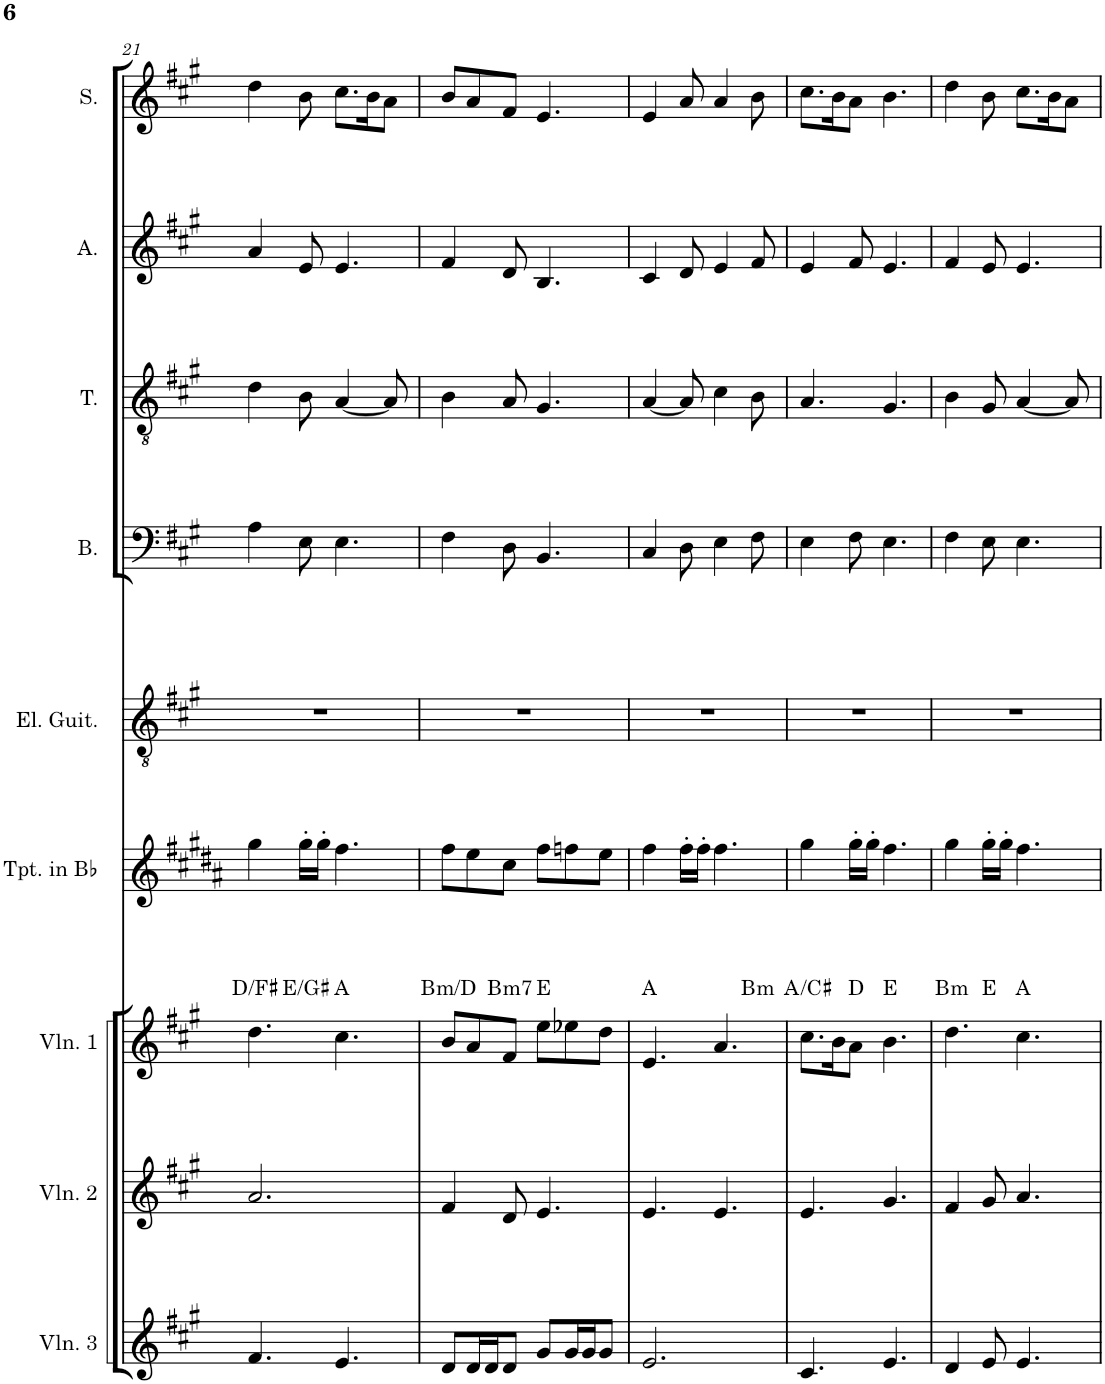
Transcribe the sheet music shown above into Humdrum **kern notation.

**kern	**kern	**kern	**harte	**kern	**kern	**kern	**kern	**kern	**kern
*part9	*part8	*part7	*part7	*part6	*part5	*part4	*part3	*part2	*part1
*staff9	*staff8	*staff7	*	*staff6	*staff5	*staff4	*staff3	*staff2	*staff1
*I"Violin 3	*I"Violin 2	*I"Violin 1	*	*I"Trumpet in Bb	*I"Electric Guitar	*I"Bass	*I"Tenor	*I"Alto	*I"Soprano
*I'Vln. 3	*I'Vln. 2	*I'Vln. 1	*	*I'Tpt. in Bb	*I'El. Guit.	*I'B.	*I'T.	*I'A.	*I'S.
!!LO:PB:g=z
*clefG2	*clefG2	*clefG2	*	*clefG2	*clefGv2	*clefF4	*clefGv2	*clefG2	*clefG2
*	*	*	*	*Trd1c2	*	*	*	*	*
*k[f#c#g#]	*k[f#c#g#]	*k[f#c#g#]	*	*k[f#c#g#d#a#]	*k[f#c#g#]	*k[f#c#g#]	*k[f#c#g#]	*k[f#c#g#]	*k[f#c#g#]
*M6/8	*M6/8	*M6/8	*	*M6/8	*M6/8	*M6/8	*M6/8	*M6/8	*M6/8
=21	=21	=21	=21	=21	=21	=21	=21	=21	=21
*	*	*^	*	*	*	*	*	*	*
4.f#/	2.a/	4.dd\	4ryy	D:maj/3	4gg#\	2.r	4A\	4d\	4a/	4dd\
.	.	.	2ryy	E:maj/3	16gg#'\LL	.	8E\	8B\	8e/	8b\
.	.	.	.	.	16gg#'\JJ	.	.	.	.	.
4.e/	.	4.cc#\	.	A:maj	4.ff#\	.	4.E\	[4A/	4.e/	8.cc#\L
.	.	.	.	.	.	.	.	.	.	16b\K
.	.	.	.	.	.	.	.	8A/]	.	8a\J
=22	=22	=22	=22	=22	=22	=22	=22	=22	=22	=22
!	!	!	!	!LO:H:kt=m	!	!	!	!	!	!
*	*	*v	*v	*	*	*	*	*	*	*
8d/L	4f#/	8b/L	B:min/b3	8ff#\L	2.r	4F#\	4B\	4f#/	8b/L
16d/L	.	8a/	.	8ee\	.	.	.	.	8a/
16d/J	.	.	.	.	.	.	.	.	.
!	!	!	!LO:H:kt=m7	!	!	!	!	!	!
8d/J	8d/	8f#/J	B:min7	8cc#\J	.	8D\	8A/	8d/	8f#/J
8g#/L	4.e/	8ee\L	E:maj	8ff#\L	.	4.BB/	4.G#/	4.B/	4.e/
16g#/L	.	8ee-X\	.	8ffn\	.	.	.	.	.
16g#/J	.	.	.	.	.	.	.	.	.
8g#/J	.	8dd\J	.	8ee\J	.	.	.	.	.
=23	=23	=23	=23	=23	=23	=23	=23	=23	=23
*	*	*^	*	*	*	*	*	*	*
2.e/	4.e/	4.e/	2ryy	A:maj	4ff#\	2.r	4C#/	[4A/	4c#/	4e/
.	.	.	.	.	16ff#'\LL	.	8D\	8A/]	8d/	8a/
.	.	.	.	.	16ff#'\JJ	.	.	.	.	.
.	4.e/	4.a/	.	.	4.ff#\	.	4E\	4c#\	4e/	4a/
.	.	.	8ryy	.	.	.	.	.	.	.
!	!	!	!	!LO:H:kt=m	!	!	!	!	!	!
.	.	.	8ryy	B:min	.	.	8F#\	8B\	8f#/	8b\
*	*	*v	*v	*	*	*	*	*	*	*
=24	=24	=24	=24	=24	=24	=24	=24	=24	=24
4.c#/	4.e/	8.cc#\L	A:maj/3	4gg#\	2.r	4E\	4.A/	4e/	8.cc#\L
.	.	16b\K	.	.	.	.	.	.	16b\K
.	.	8a\J	D:maj	16gg#'\LL	.	8F#\	.	8f#/	8a\J
.	.	.	.	16gg#'\JJ	.	.	.	.	.
4.e/	4.g#/	4.b\	E:maj	4.ff#\	.	4.E\	4.G#/	4.e/	4.b\
=25	=25	=25	=25	=25	=25	=25	=25	=25	=25
!	!	!	!LO:H:kt=m	!	!	!	!	!	!
*	*	*^	*	*	*	*	*	*	*
4d/	4f#/	4.dd\	4ryy	B:min	4gg#\	2.r	4F#\	4B\	4f#/	4dd\
8e/	8g#/	.	2ryy	E:maj	16gg#'\LL	.	8E\	8G#/	8e/	8b\
.	.	.	.	.	16gg#'\JJ	.	.	.	.	.
4.e/	4.a/	4.cc#\	.	A:maj	4.ff#\	.	4.E\	[4A/	4.e/	8.cc#\L
.	.	.	.	.	.	.	.	.	.	16b\K
.	.	.	.	.	.	.	.	8A/]	.	8a\J
*	*	*v	*v	*	*	*	*	*	*	*
=	=	=	=	=	=	=	=	=	=
*-	*-	*-	*-	*-	*-	*-	*-	*-	*-
